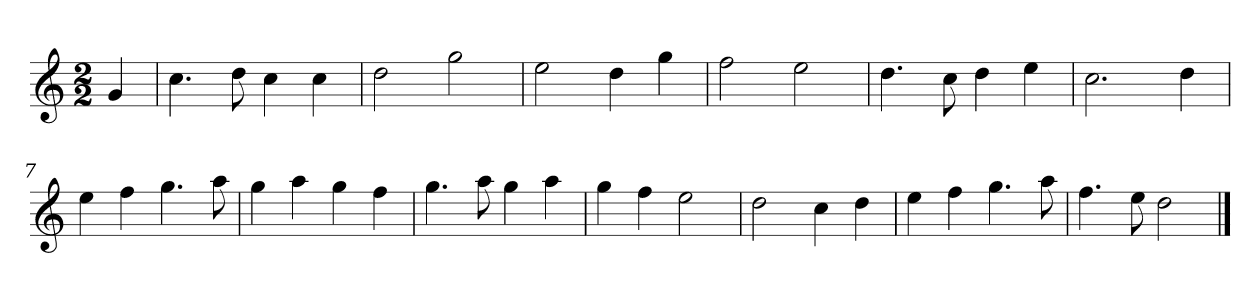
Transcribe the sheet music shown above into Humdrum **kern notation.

**kern
*part1
*staff1
*k[]
*M2/2
*MM120
=
4g
=1
4.cc
8dd
4cc
4cc
=2
2dd
2gg
=3
2ee
4dd
4gg
=4
2ff
2ee
=5
4.dd
8cc
4dd
4ee
=6
2.cc
4dd
=7
4ee
4ff
4.gg
8aa
=8
4gg
4aa
4gg
4ff
=9
4.gg
8aa
4gg
4aa
=10
4gg
4ff
2ee
=11
2dd
4cc
4dd
=12
4ee
4ff
4.gg
8aa
=13
4.ff
8ee
2dd
==
*-
